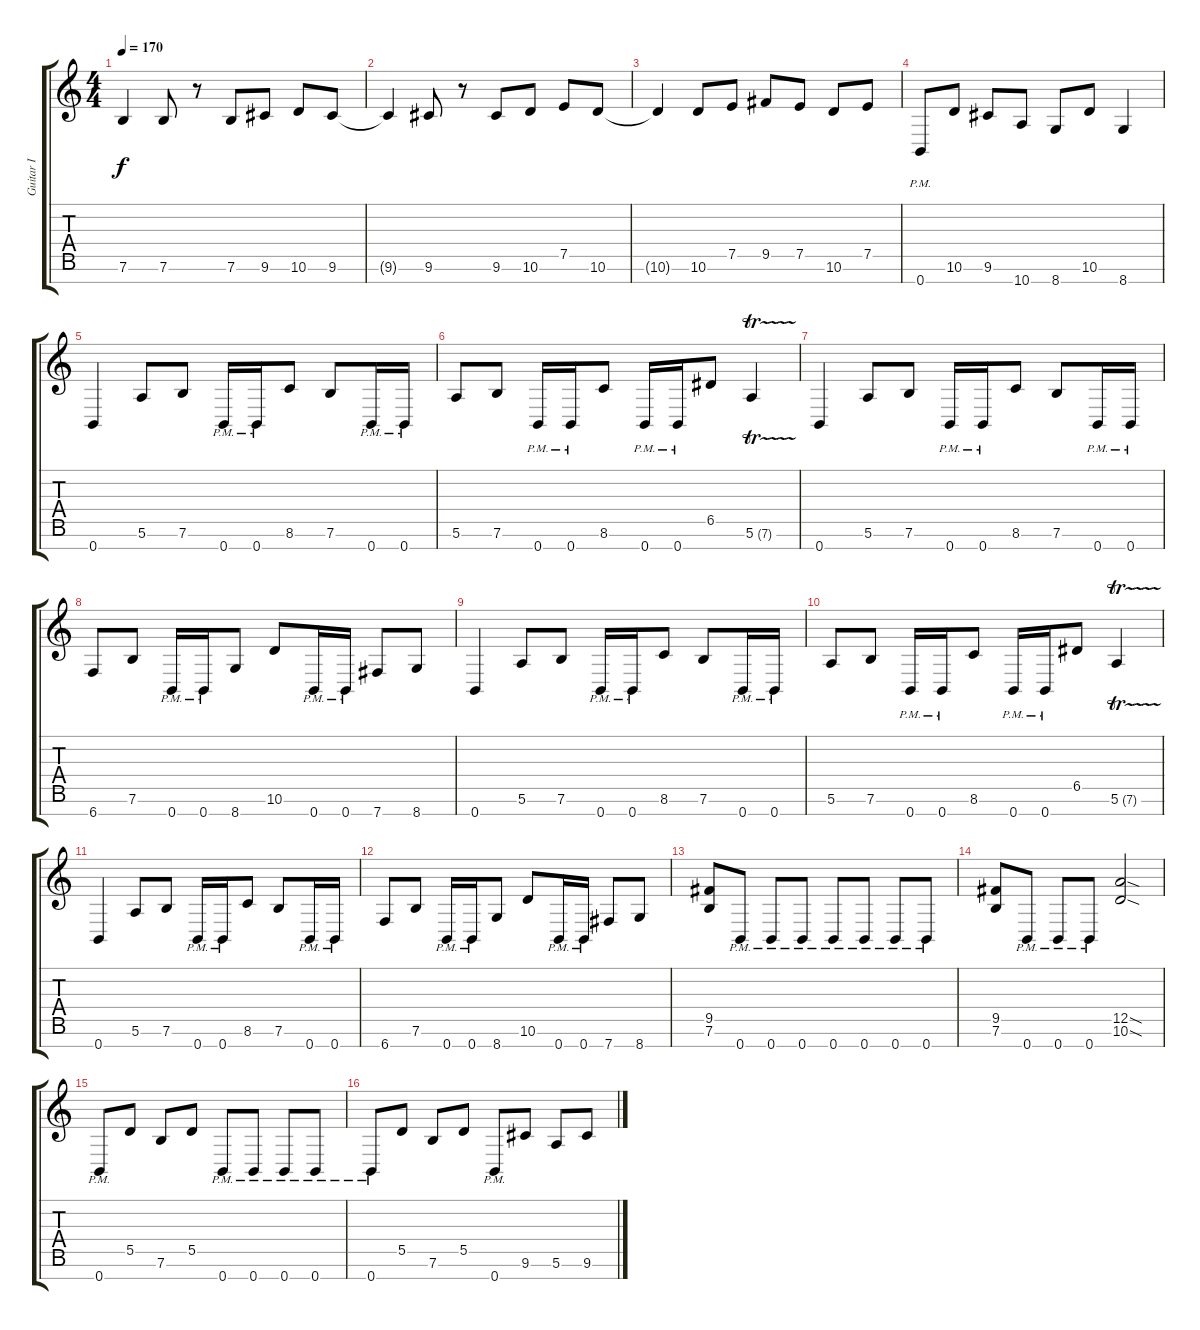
\track ("Guitar I" "Guitar I") {instrument overdrivenguitar}
\staff {score tabs}
\tuning (E4 B3 G3 D3 A2 E2 B1) {hide}
\ts (4 4)
\tempo 170
\clef g2
\ks c
7.6{t}.4{dy f} 7.6.8 r.8 7.6.8 9.6.8 10.6.8 9.6.8 |
9.6{t}.4 9.6.8 r.8 9.6.8 10.6.8 7.5.8 10.6.8 |
10.6{t}.4 10.6.8 7.5.8 9.5.8 7.5.8 10.6.8 7.5.8 |
0.7{pm}.8 10.6.8 9.6.8 10.7.8 8.7.8 10.6.8 8.7.4 |
0.7.4 5.6.8 7.6.8 0.7{pm}.16 0.7{pm}.16 8.6.8 7.6.8 0.7{pm}.16 0.7{pm}.16 |
5.6.8 7.6.8 0.7{pm}.16 0.7{pm}.16 8.6.8 0.7{pm}.16 0.7{pm}.16 6.5.8 5.6{tr (7 16)}.4 |
0.7.4 5.6.8 7.6.8 0.7{pm}.16 0.7{pm}.16 8.6.8 7.6.8 0.7{pm}.16 0.7{pm}.16 |
6.7.8 7.6.8 0.7{pm}.16 0.7{pm}.16 8.7.8 10.6.8 0.7{pm}.16 0.7{pm}.16 7.7.8 8.7.8 |
0.7.4 5.6.8 7.6.8 0.7{pm}.16 0.7{pm}.16 8.6.8 7.6.8 0.7{pm}.16 0.7{pm}.16 |
5.6.8 7.6.8 0.7{pm}.16 0.7{pm}.16 8.6.8 0.7{pm}.16 0.7{pm}.16 6.5.8 5.6{tr (7 16)}.4 |
0.7.4 5.6.8 7.6.8 0.7{pm}.16 0.7{pm}.16 8.6.8 7.6.8 0.7{pm}.16 0.7{pm}.16 |
6.7.8 7.6.8 0.7{pm}.16 0.7{pm}.16 8.7.8 10.6.8 0.7{pm}.16 0.7{pm}.16 7.7.8 8.7.8 |
(9.5 7.6).8 0.7{pm}.8 0.7{pm}.8 0.7{pm}.8 0.7{pm}.8 0.7{pm}.8 0.7{pm}.8 0.7{pm}.8 |
(9.5 7.6).8 0.7{pm}.8 0.7{pm}.8 0.7{pm}.8 (12.5{sod} 10.6{sod}).2 |
0.7{pm}.8 5.5.8 7.6.8 5.5.8 0.7{pm}.8 0.7{pm}.8 0.7{pm}.8 0.7{pm}.8 |
0.7{pm}.8 5.5.8 7.6.8 5.5.8 0.7{pm}.8 9.6.8 5.6.8 9.6.8
